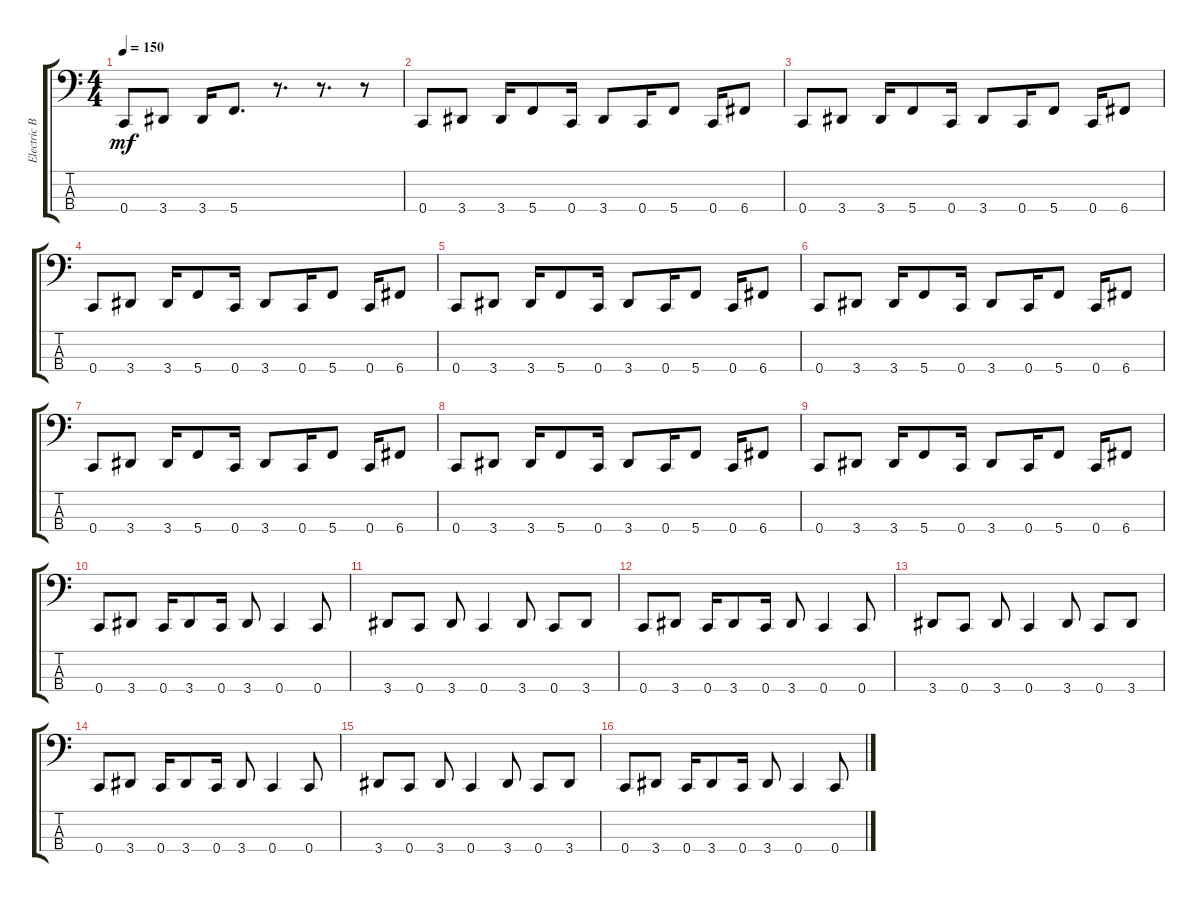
\track ("Electric Bass" "Electric B") {instrument electricbassfinger}
\staff {score tabs}
\tuning (F2 C2 G1 C1) {hide}
\ts (4 4)
\tempo 150
\clef f4
\ks c
0.4.8{dy mf} 3.4.8 3.4.16 5.4.8{d} r.8{d} r.8{d} r.8 |
0.4.8 3.4.8 3.4.16 5.4.8 0.4.16 3.4.8 0.4.16 5.4.8 0.4.16 6.4.8 |
0.4.8 3.4.8 3.4.16 5.4.8 0.4.16 3.4.8 0.4.16 5.4.8 0.4.16 6.4.8 |
0.4.8 3.4.8 3.4.16 5.4.8 0.4.16 3.4.8 0.4.16 5.4.8 0.4.16 6.4.8 |
0.4.8 3.4.8 3.4.16 5.4.8 0.4.16 3.4.8 0.4.16 5.4.8 0.4.16 6.4.8 |
0.4.8 3.4.8 3.4.16 5.4.8 0.4.16 3.4.8 0.4.16 5.4.8 0.4.16 6.4.8 |
0.4.8 3.4.8 3.4.16 5.4.8 0.4.16 3.4.8 0.4.16 5.4.8 0.4.16 6.4.8 |
0.4.8 3.4.8 3.4.16 5.4.8 0.4.16 3.4.8 0.4.16 5.4.8 0.4.16 6.4.8 |
0.4.8 3.4.8 3.4.16 5.4.8 0.4.16 3.4.8 0.4.16 5.4.8 0.4.16 6.4.8 |
0.4.8 3.4.8 0.4.16 3.4.8 0.4.16 3.4.8 0.4.4 0.4.8 |
3.4.8 0.4.8 3.4.8 0.4.4 3.4.8 0.4.8 3.4.8 |
0.4.8 3.4.8 0.4.16 3.4.8 0.4.16 3.4.8 0.4.4 0.4.8 |
3.4.8 0.4.8 3.4.8 0.4.4 3.4.8 0.4.8 3.4.8 |
0.4.8 3.4.8 0.4.16 3.4.8 0.4.16 3.4.8 0.4.4 0.4.8 |
3.4.8 0.4.8 3.4.8 0.4.4 3.4.8 0.4.8 3.4.8 |
0.4.8 3.4.8 0.4.16 3.4.8 0.4.16 3.4.8 0.4.4 0.4.8
